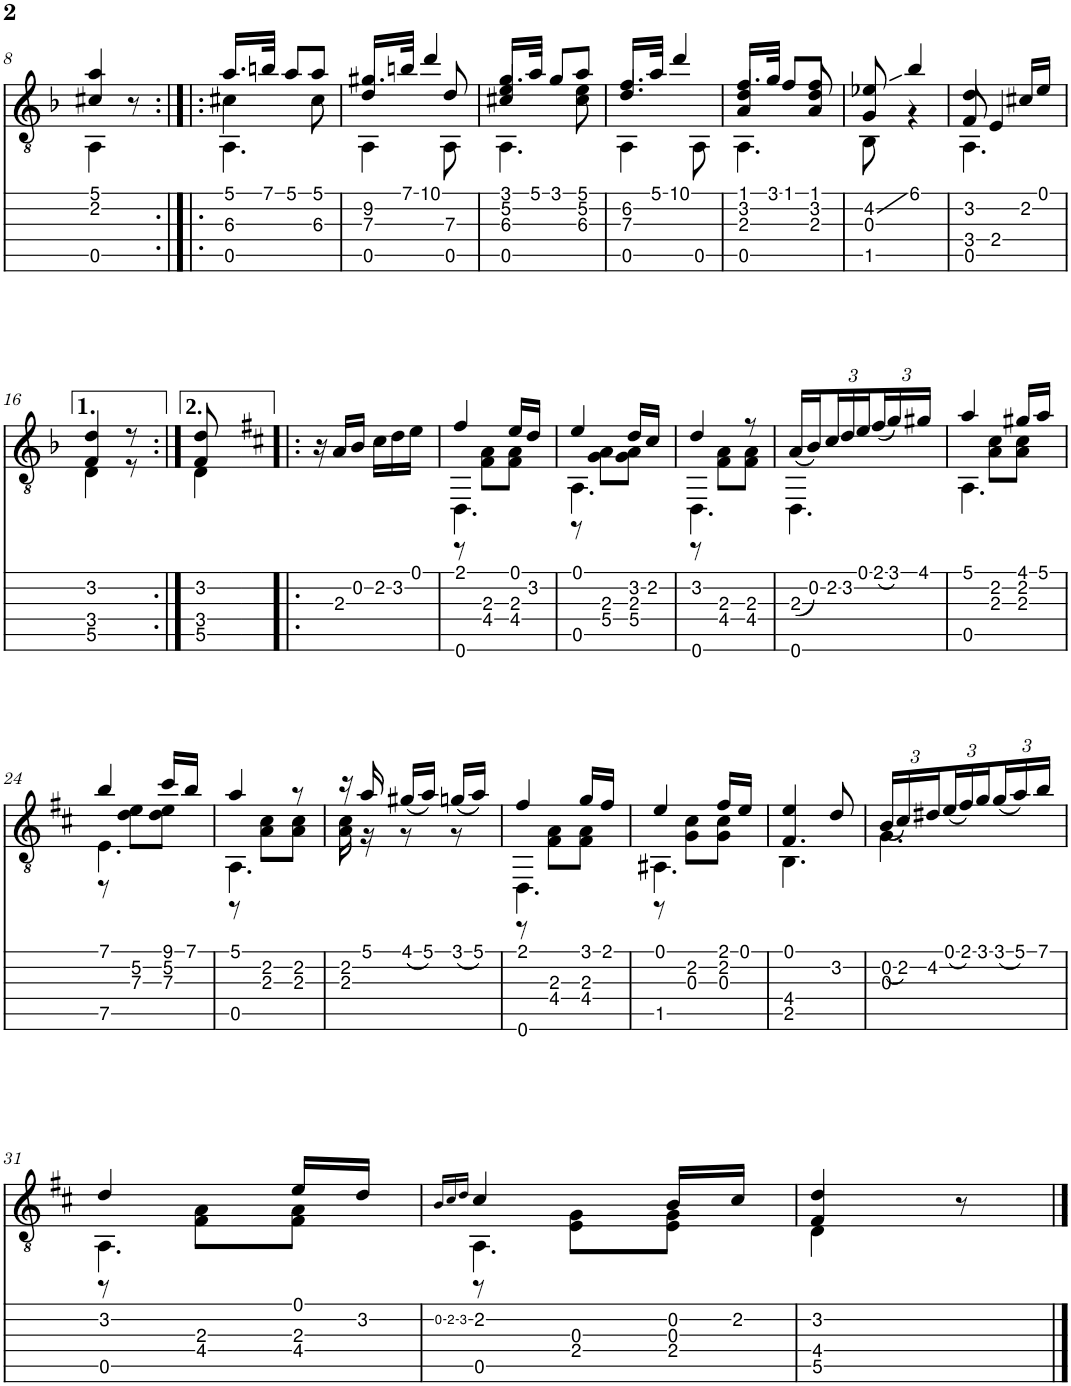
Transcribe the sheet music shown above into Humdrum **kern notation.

**kern	**kern
*part1	*part1
*staff2	*staff1
*I"Classical Guitar	*
*I'Guit.	*
!!LO:PB:g=z
*	*clefGv2
*k[b-]	*k[b-]
*d:	*d:
*M3/8	*M3/8
=8	=8
*^	*^
4c#X 4a	4AA	4c#X/ 4a/	4AA\
8ryy	8r	8r	8ryy
=9:|!|:	=9:|!|:	=9:|!|:	=9:|!|:
*	*^	*	*^
16.aLL	4.AA	4c#X	16.a/LL	4.AA\	4c#X\
32bnJk	.	.	32bn/JJk	.	.
8a	.	.	8a/L	.	.
8aJ	.	8c#	8a/J	.	8c#\
=10	=10	=10	=10	=10	=10
16.g#XLL	4AA	4d	16.g#X/LL	4AA\	4d/
32bnJJk	.	.	32bn/JJk	.	.
4dd	.	.	4dd/	.	.
.	8AA	8d	.	8AA\	8d/
=11	=11	=11	=11	=11	=11
16.gLL	4.AA	4c#X 4e	16.g/LL	4.AA\	4c#X/ 4e/
32aJk	.	.	32a/JJk	.	.
8g	.	.	8g/L	.	.
8aJ	.	8c# 8e	8a/J	.	8c#\ 8e\
=12	=12	=12	=12	=12	=12
16.fLL	4AA	4.d	16.f/LL	4AA\	4.d/
32aJJk	.	.	32a/JJk	.	.
4dd	.	.	4dd/	.	.
.	8AA	.	.	8AA\	.
=13	=13	=13	=13	=13	=13
16.fLL	4.AA	4A 4d	16.f/LL	4.AA\	4A/ 4d/
32gJk	.	.	32g/JJk	.	.
8f	.	.	8f/L	.	.
8fJ	.	8A 8d	8f/J	.	8A/ 8d/
*	*v	*v	*	*	*
*	*	*	*v	*v
=14	=14	=14	=14
8G 8e-X	8BB-	8G/ 8e-X/	8BB-\
4b-	4r	4b-/	4r
=15	=15	=15	=15
*	*^	*	*^
4d	4.AA	8F	4d/	4.AA\	8F/
.	.	4E	.	.	4E/
16c#XLL	.	.	16c#X/LL	.	.
16eJJ	.	.	16e/JJ	.	.
*	*v	*v	*	*	*
*	*	*	*v	*v
!!LO:LB:g=z
=16	=16	=16	=16
4F 4d	4D	4F/ 4d/	4D\
8r	8r	8r	8r
=17:|!	=17:|!	=17:|!	=17:|!
8F 8d	4D	8F/ 8d/	4D\
8ryy	.	8ryy	.
*v	*v	*	*
*	*v	*v
=18!|:	=18!|:
*k[f#c#]	*k[f#c#]
*D:	*D:
16r	16r
16ALL	16A/LL
16B	16B/JJ
16c#	16c#\LL
16d	16d\
16eJJ	16e\JJ
=19	=19
*^	*^
*	*^	*	*^
4f#	4.DD	8r	4f#/	4.DD\	8r
.	.	8F#\ 8A\L	.	.	8F#\ 8A\L
16eLL	.	8F#\ 8A\J	16e/LL	.	8F#\ 8A\J
16dJJ	.	.	16d/JJ	.	.
=20	=20	=20	=20	=20	=20
4e	4.AA	8r	4e/	4.AA\	8r
.	.	8G\ 8A\L	.	.	8G\ 8A\L
16dLL	.	8G\ 8A\J	16d/LL	.	8G\ 8A\J
16c#JJ	.	.	16c#/JJ	.	.
=21	=21	=21	=21	=21	=21
4d	4.DD	8r	4d/	4.DD\	8r
.	.	8F#\ 8A\L	.	.	8F#\ 8A\L
8r	.	8F#\ 8A\J	8r	.	8F#\ 8A\J
*	*v	*v	*	*	*
*	*	*	*v	*v
=22	=22	=22	=22
16ALL	4.DD	(<16A/LL	4.DD\
16B	.	16B/)	.
*Xbrackettup	*	*Xbrackettup	*
24c#	.	24c#/	.
24d	.	24d/	.
24e	.	24e/	.
24f#	.	(<24f#/	.
24g	.	24g/)	.
24g#XJJ	.	24g#X/JJ	.
=23	=23	=23	=23
*	*^	*	*^
4a	4.AA	8r	4a/	4.AA\	8ryy
.	.	8A\ 8c#\L	.	.	8A\ 8c#\L
16g#XLL	.	8A\ 8c#\J	16g#X/LL	.	8A\ 8c#\J
16aJJ	.	.	16a/JJ	.	.
!!LO:LB:g=z	!!	!!
=24	=24	=24	=24	=24	=24
4b	4.E	8r	4b/	4.E\	8r
.	.	8d\ 8e\L	.	.	8d\ 8e\L
16cc#LL	.	8d\ 8e\J	16cc#/LL	.	8d\ 8e\J
16bJJ	.	.	16b/JJ	.	.
=25	=25	=25	=25	=25	=25
4a	4.AA	8r	4a/	4.AA\	8r
.	.	8A\ 8c#\L	.	.	8A\ 8c#\L
8r	.	8A\ 8c#\J	8r	.	8A\ 8c#\J
*	*v	*v	*	*	*
*	*	*	*v	*v
=26	=26	=26	=26
16r	16A 16c#	16r	16A\ 16c#\
16aLL	16r	16a/	16r
16g#X	8r	(<16g#X/LL	8r
16a	.	16a/JJ)	.
16gn	8r	(<16gn/LL	8r
16aJJ	.	16a/JJ)	.
=27	=27	=27	=27
*	*^	*	*^
4f#	4.DD	8r	4f#/	4.DD\	8r
.	.	8F#\ 8A\L	.	.	8F#\ 8A\L
16gLL	.	8F#\ 8A\J	16g/LL	.	8F#\ 8A\J
16f#JJ	.	.	16f#/JJ	.	.
=28	=28	=28	=28	=28	=28
4e	4.AA#X	8r	4e/	4.AA#X\	8r
.	.	8G\ 8c#\L	.	.	8G\ 8c#\L
16f#LL	.	8G\ 8c#\J	16f#/LL	.	8G\ 8c#\J
16eJJ	.	.	16e/JJ	.	.
=29	=29	=29	=29	=29	=29
4e	4.BB	4.F#	4e/	4.BB\	4.F#/
8d	.	.	8d/	.	.
*	*v	*v	*	*	*
*	*	*	*v	*v
=30	=30	=30	=30
24BLL	4.G	(<24B/LL	4.G\
24c#	.	24c#/)	.
24d#X	.	24d#X/	.
24e	.	(<24e/	.
24f#	.	24f#/)	.
24g	.	24g/	.
24g	.	(<24g/	.
24a	.	24a/)	.
24bJJ	.	24b/JJ	.
!!LO:LB:g=z
=31	=31	=31	=31
*	*^	*	*^
4d	4.AA	8r	4d/	4.AA\	8r
.	.	8F#\ 8A\L	.	.	8F#\ 8A\L
16eLL	.	8F#\ 8A\J	16e/LL	.	8F#\ 8A\J
16dJJ	.	.	16d/JJ	.	.
=32	=32	=32	=32	=32	=32
qB	.	.	16qB/LL	.	.
qc#	.	.	16qc#/	.	.
qd	.	.	16qd/JJ	.	.
4c#	4.AA	8r	4c#/	4.AA\	8r
.	.	8E\ 8G\L	.	.	8E\ 8G\L
16BLL	.	8E\ 8G\J	16B/LL	.	8E\ 8G\J
16c#JJ	.	.	16c#/JJ	.	.
=33	=33	=33	=33	=33	=33
4d	4D	4F#	4d/	4D\	4F#/
8r	8r	8r	8r	8ryy	8ryy
*v	*v	*v	*	*	*
*	*v	*v	*v
==	==
*-	*-
